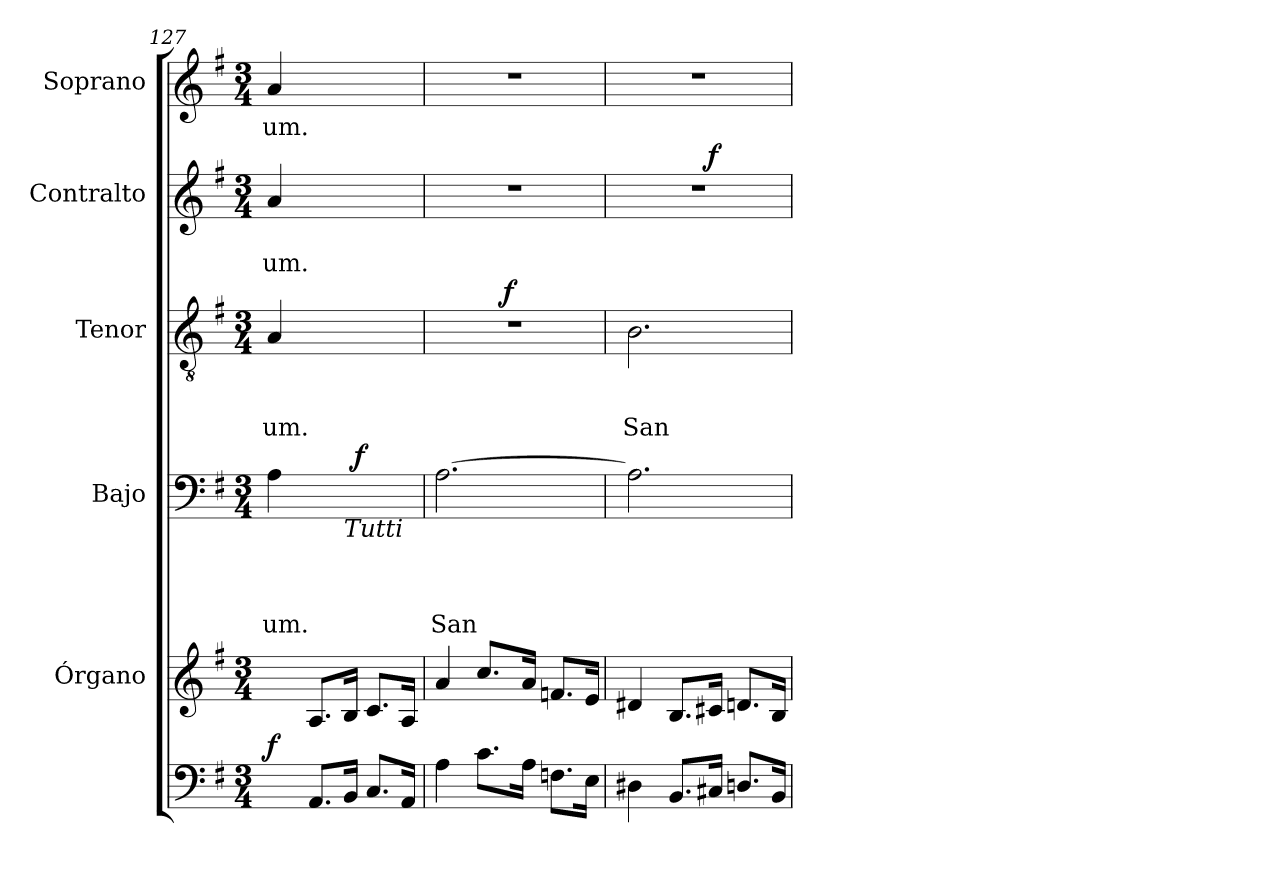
**kern	**dynam	**kern	**kern	**text	**text	**text	**text	**dynam	**kern	**text	**text	**text	**dynam	**kern	**text	**text	**dynam	**kern	**text
*part6	*part6	*part5	*part4	*part4	*part4	*part4	*part4	*part4	*part3	*part3	*part3	*part3	*part3	*part2	*part2	*part2	*part2	*part1	*part1
*staff6	*staff6	*staff5	*staff4	*staff4	*staff4	*staff4	*staff4	*staff4	*staff3	*staff3	*staff3	*staff3	*staff3	*staff2	*staff2	*staff2	*staff2	*staff1	*staff1
*	*	*I"Órgano	*I"Bajo	*	*	*	*	*	*I"Tenor	*	*	*	*	*I"Contralto	*	*	*	*I"Soprano	*
*clefF4	*	*clefG2	*clefF4	*	*	*	*	*	*clefGv2	*	*	*	*	*clefG2	*	*	*	*clefG2	*
*k[f#]	*	*k[f#]	*k[f#]	*	*	*	*	*	*k[f#]	*	*	*	*	*k[f#]	*	*	*	*k[f#]	*
*G:	*	*G:	*G:	*	*	*	*	*	*G:	*	*	*	*	*G:	*	*	*	*G:	*
*M3/4	*	*M3/4	*M3/4	*	*	*	*	*	*M3/4	*	*	*	*	*M3/4	*	*	*	*M3/4	*
=127	=127	=127	=127	=127	=127	=127	=127	=127	=127	=127	=127	=127	=127	=127	=127	=127	=127	=127	=127
!	!LO:DY:a	!	!	!	!	!	!LO:LY:b	!	!	!	!	!LO:LY:b	!	!	!	!LO:LY:b	!	!	!LO:LY:b
4ryy	f	4ryy	4A\	.	.	.	-um.	.	4A/	.	.	-um.	.	4a/	.	um.	.	4a/	-um.
8.AA/L	.	8.A/L	8.ryy	.	.	.	.	.	2ryy	.	.	.	.	2ryy	.	.	.	2ryy	.
!	!	!	!LO:TX:b:i:t=Tutti	!	!	!	!	!	!	!	!	!	!	!	!	!	!	!	!
16BB/Jk	.	16B/Jk	32ryy	.	.	.	.	.	.	.	.	.	.	.	.	.	.	.	.
!	!	!	!	!	!	!	!	!LO:DY:b	!	!	!	!	!	!	!	!	!	!	!
.	.	.	4ryy	.	.	.	.	f	.	.	.	.	.	.	.	.	.	.	.
8.C/L	.	8.c/L	.	.	.	.	.	.	.	.	.	.	.	.	.	.	.	.	.
16AA/Jk	.	16A/Jk	.	.	.	.	.	.	.	.	.	.	.	.	.	.	.	.	.
.	.	.	32ryy	.	.	.	.	.	.	.	.	.	.	.	.	.	.	.	.
=128	=128	=128	=128	=128	=128	=128	=128	=128	=128	=128	=128	=128	=128	=128	=128	=128	=128	=128	=128
!	!	!	!	!	!	!	!LO:LY:b	!	!	!	!	!	!	!	!	!	!	!	!
*	*	*	*	*	*	*	*	*	*^	*	*	*	*	*	*	*	*	*	*
4A\	.	4a/	[>2.A\	.	.	.	San	.	2.r	4.ryy	.	.	.	.	2.r	.	.	.	2.r	.
8.c\L	.	8.cc/L	.	.	.	.	.	.	.	.	.	.	.	.	.	.	.	.	.	.
!	!	!	!	!	!	!	!	!	!	!	!	!	!	!LO:DY:b	!	!	!	!	!	!
.	.	.	.	.	.	.	.	.	.	4.ryy	.	.	.	f	.	.	.	.	.	.
16A\Jk	.	16a/Jk	.	.	.	.	.	.	.	.	.	.	.	.	.	.	.	.	.	.
8.Fn\L	.	8.fn/L	.	.	.	.	.	.	.	.	.	.	.	.	.	.	.	.	.	.
16E\Jk	.	16e/Jk	.	.	.	.	.	.	.	.	.	.	.	.	.	.	.	.	.	.
=129	=129	=129	=129	=129	=129	=129	=129	=129	=129	=129	=129	=129	=129	=129	=129	=129	=129	=129	=129	=129
!	!	!	!	!	!	!	!	!	!LO:TX:b:i:t=Tutti	!	!	!	!	!	!	!	!	!	!	!
!	!	!	!	!	!	!	!	!	!	!	!	!	!LO:LY:b	!	!	!	!	!	!	!
*	*	*	*	*	*	*	*	*	*v	*v	*	*	*	*	*^	*	*	*	*	*
4D#X\	.	4d#X/	2.A\]	.	.	.	.	.	2.B\	.	.	San-	.	2.r	4..ryy	.	.	.	2.r	.
8.BB/L	.	8.B/L	.	.	.	.	.	.	.	.	.	.	.	.	.	.	.	.	.	.
!	!	!	!	!	!	!	!	!	!	!	!	!	!	!	!	!	!	!LO:DY:b	!	!
16C#X/Jk	.	16c#X/Jk	.	.	.	.	.	.	.	.	.	.	.	.	4ryy	.	.	f	.	.
8.Dn/L	.	8.dn/L	.	.	.	.	.	.	.	.	.	.	.	.	.	.	.	.	.	.
16BB/Jk	.	16B/Jk	.	.	.	.	.	.	.	.	.	.	.	.	16ryy	.	.	.	.	.
*	*	*	*	*	*	*	*	*	*	*	*	*	*	*v	*v	*	*	*	*	*
=	=	=	=	=	=	=	=	=	=	=	=	=	=	=	=	=	=	=	=
*-	*-	*-	*-	*-	*-	*-	*-	*-	*-	*-	*-	*-	*-	*-	*-	*-	*-	*-	*-
